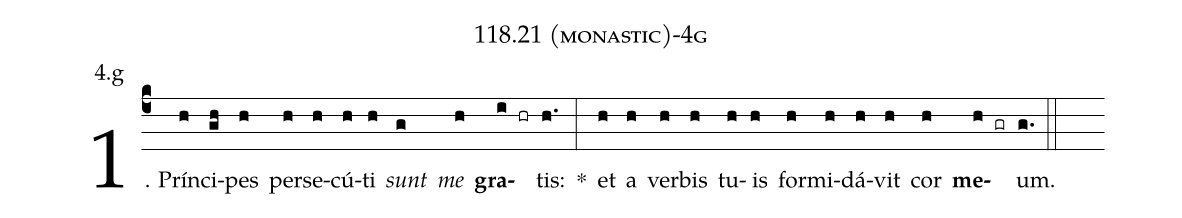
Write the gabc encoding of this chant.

name: 118.21 (monastic)-4g;
annotation: 4.g;
%%
(c4)1. Prín(h)ci(gh)pes(h) per(h)se(h)cú(h)ti(h) <i>sunt</i>(g) <i>me</i>(h) <b>gra</b>(i hr)tis:(h.) *(:) et(h) a(h) ver(h)bis(h) tu(h)is(h) for(h)mi(h)dá(h)vit(h) cor(h) <b>me</b>(h gr)um.(g.) (::)
